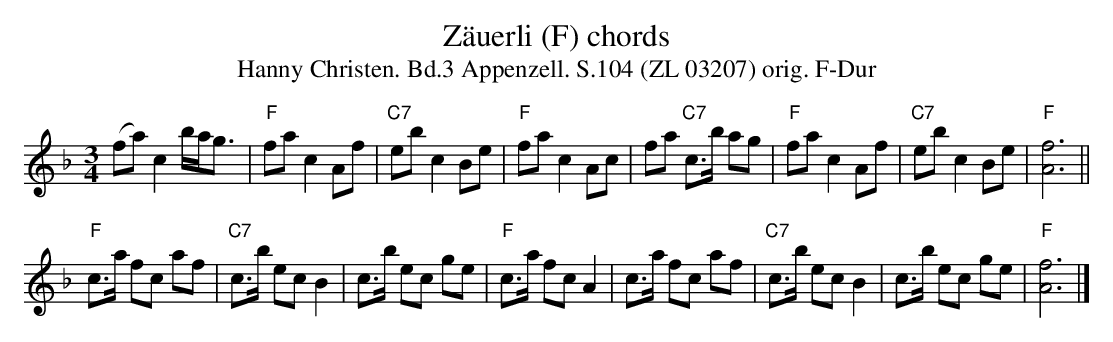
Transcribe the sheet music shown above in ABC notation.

X:1
T:Zäuerli (F) chords
T:Hanny Christen. Bd.3 Appenzell. S.104 (ZL 03207) orig. F-Dur
M:3/4
L:1/8
K:F %%MIDI gchordon
(fa) c2 b/a<g | "F"fa c2 Af | "C7"eb c2 Be | "F"fa c2 Ac | \
 fa "C7"c>b ag | "F"fa c2 Af | "C7"eb c2 Be | "F"[A6f6] ||
"F"c>a fc af | "C7"c>b ec B2 | c>b ec ge | "F"c>a fc A2 | \
c>a fc af | "C7"c>b ec B2 | c>b ec ge | "F"[A6f6] |]
